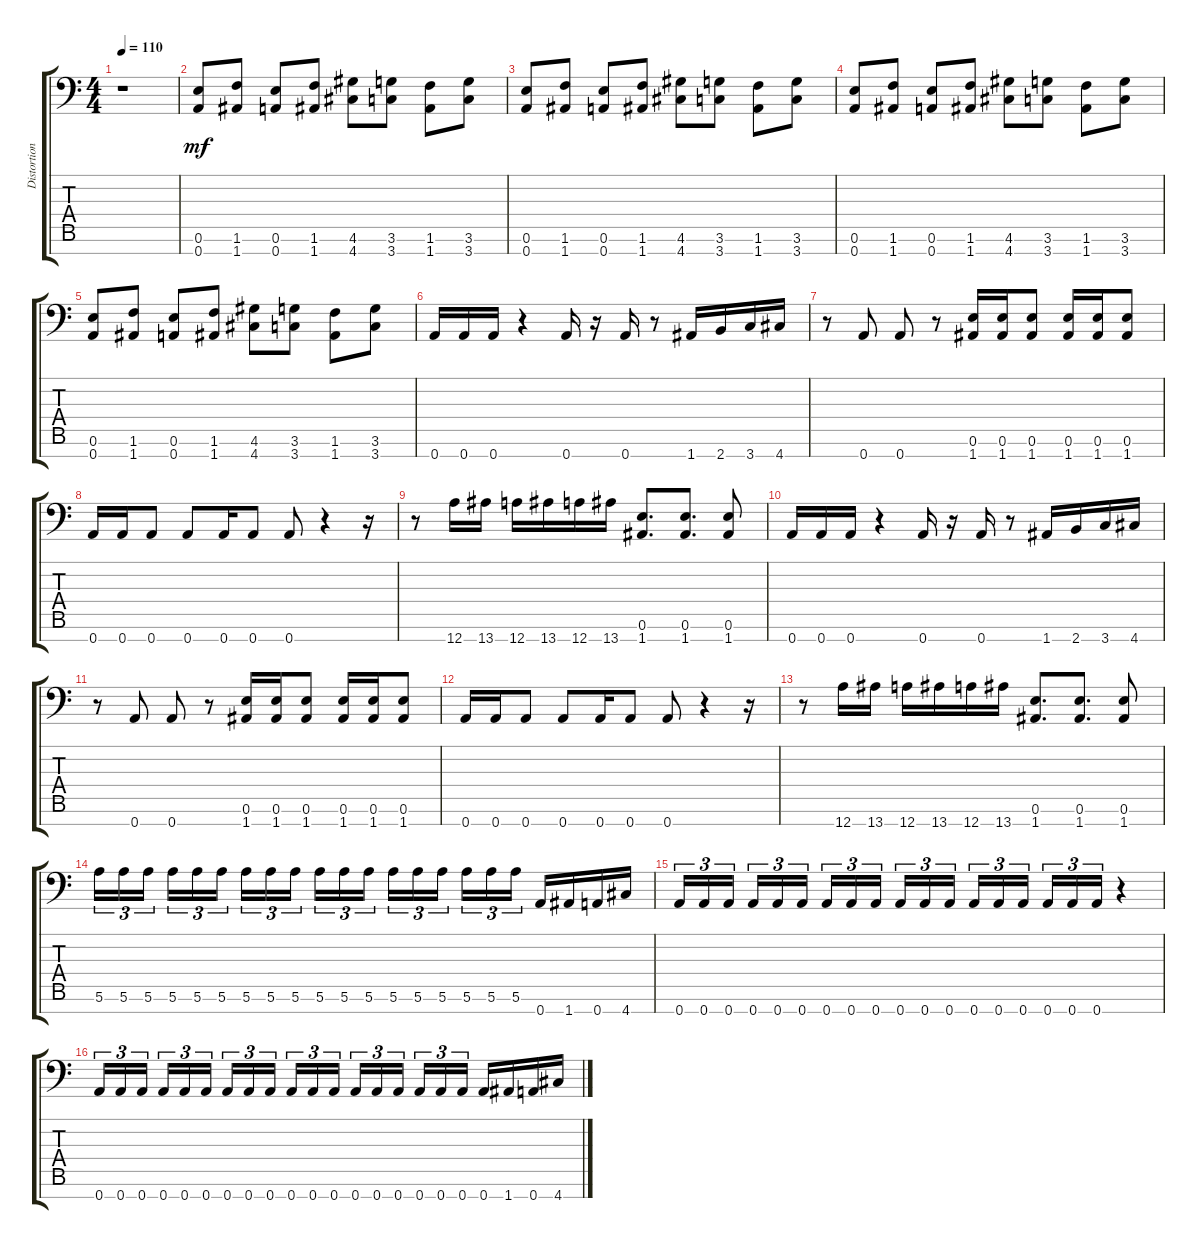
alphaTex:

\track ("Distortion Guitar" "Distortion") {instrument distortionguitar}
\staff {score tabs}
\tuning (E4 B3 G3 D3 A2 E2 A1) {hide}
\ts (4 4)
\tempo 110
\clef f4
\ks c
r.1{dy mf} |
(0.6 0.7).8 (1.6 1.7).8 (0.6 0.7).8 (1.6 1.7).8 (4.6 4.7).8 (3.6 3.7).8 (1.6 1.7).8 (3.6 3.7).8 |
(0.6 0.7).8 (1.6 1.7).8 (0.6 0.7).8 (1.6 1.7).8 (4.6 4.7).8 (3.6 3.7).8 (1.6 1.7).8 (3.6 3.7).8 |
(0.6 0.7).8 (1.6 1.7).8 (0.6 0.7).8 (1.6 1.7).8 (4.6 4.7).8 (3.6 3.7).8 (1.6 1.7).8 (3.6 3.7).8 |
(0.6 0.7).8 (1.6 1.7).8 (0.6 0.7).8 (1.6 1.7).8 (4.6 4.7).8 (3.6 3.7).8 (1.6 1.7).8 (3.6 3.7).8 |
0.7.16 0.7.16 0.7.16 r.4 0.7.16 r.16 0.7.16 r.8 1.7.16 2.7.16 3.7.16 4.7.16 |
r.8 0.7.8 0.7.8 r.8 (0.6 1.7).16 (0.6 1.7).16 (0.6 1.7).8 (0.6 1.7).16 (0.6 1.7).16 (0.6 1.7).8 |
0.7.16 0.7.16 0.7.8 0.7.8 0.7.16 0.7.8 0.7.8 r.4 r.16 |
r.8 12.7.16 13.7.16 12.7.16 13.7.16 12.7.16 13.7.16 (0.6 1.7).8{d} (0.6 1.7).8{d} (0.6 1.7).8 |
0.7.16 0.7.16 0.7.16 r.4 0.7.16 r.16 0.7.16 r.8 1.7.16 2.7.16 3.7.16 4.7.16 |
r.8 0.7.8 0.7.8 r.8 (0.6 1.7).16 (0.6 1.7).16 (0.6 1.7).8 (0.6 1.7).16 (0.6 1.7).16 (0.6 1.7).8 |
0.7.16 0.7.16 0.7.8 0.7.8 0.7.16 0.7.8 0.7.8 r.4 r.16 |
r.8 12.7.16 13.7.16 12.7.16 13.7.16 12.7.16 13.7.16 (0.6 1.7).8{d} (0.6 1.7).8{d} (0.6 1.7).8 |
5.6.16{tu (3 2)} 5.6.16{tu (3 2)} 5.6.16{tu (3 2)} 5.6.16{tu (3 2)} 5.6.16{tu (3 2)} 5.6.16{tu (3 2)} 5.6.16{tu (3 2)} 5.6.16{tu (3 2)} 5.6.16{tu (3 2)} 5.6.16{tu (3 2)} 5.6.16{tu (3 2)} 5.6.16{tu (3 2)} 5.6.16{tu (3 2)} 5.6.16{tu (3 2)} 5.6.16{tu (3 2)} 5.6.16{tu (3 2)} 5.6.16{tu (3 2)} 5.6.16{tu (3 2)} 0.7.16 1.7.16 0.7.16 4.7.16 |
0.7.16{tu (3 2)} 0.7.16{tu (3 2)} 0.7.16{tu (3 2)} 0.7.16{tu (3 2)} 0.7.16{tu (3 2)} 0.7.16{tu (3 2)} 0.7.16{tu (3 2)} 0.7.16{tu (3 2)} 0.7.16{tu (3 2)} 0.7.16{tu (3 2)} 0.7.16{tu (3 2)} 0.7.16{tu (3 2)} 0.7.16{tu (3 2)} 0.7.16{tu (3 2)} 0.7.16{tu (3 2)} 0.7.16{tu (3 2)} 0.7.16{tu (3 2)} 0.7.16{tu (3 2)} r.4 |
0.7.16{tu (3 2)} 0.7.16{tu (3 2)} 0.7.16{tu (3 2)} 0.7.16{tu (3 2)} 0.7.16{tu (3 2)} 0.7.16{tu (3 2)} 0.7.16{tu (3 2)} 0.7.16{tu (3 2)} 0.7.16{tu (3 2)} 0.7.16{tu (3 2)} 0.7.16{tu (3 2)} 0.7.16{tu (3 2)} 0.7.16{tu (3 2)} 0.7.16{tu (3 2)} 0.7.16{tu (3 2)} 0.7.16{tu (3 2)} 0.7.16{tu (3 2)} 0.7.16{tu (3 2)} 0.7.16 1.7.16 0.7.16 4.7.16
